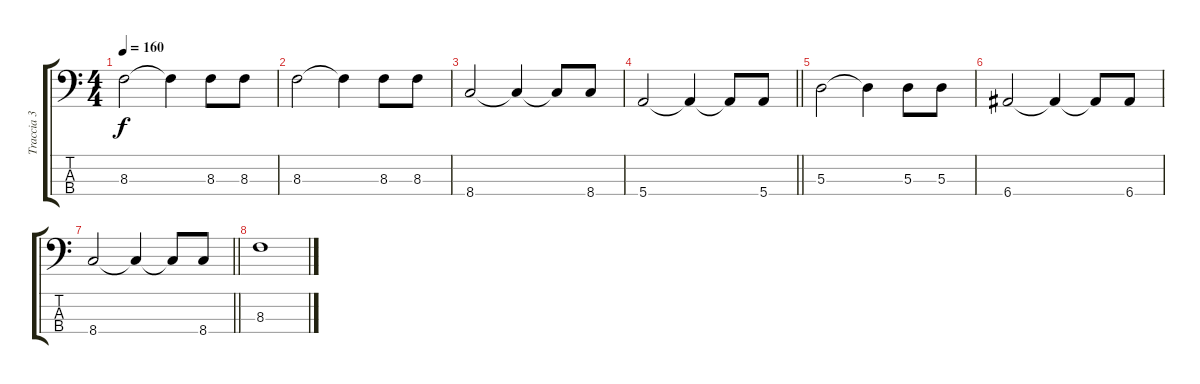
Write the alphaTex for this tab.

\track ("Traccia 3" "Traccia 3") {instrument electricbassfinger}
\staff {score tabs}
\tuning (G2 D2 A1 E1) {hide}
\ts (4 4)
\tempo 160
\clef f4
\ks c
8.3.2{dy f} 8.3{t}.4 8.3.8 8.3.8 |
8.3.2 8.3{t}.4 8.3.8 8.3.8 |
8.4.2 8.4{t}.4 8.4{t}.8 8.4.8 |
\barLineRight lightlight
5.4.2 5.4{t}.4 5.4{t}.8 5.4.8 |
5.3.2 5.3{t}.4 5.3.8 5.3.8 |
6.4.2 6.4{t}.4 6.4{t}.8 6.4.8 |
\barLineRight lightlight
8.4.2 8.4{t}.4 8.4{t}.8 8.4.8 |
8.3.1
